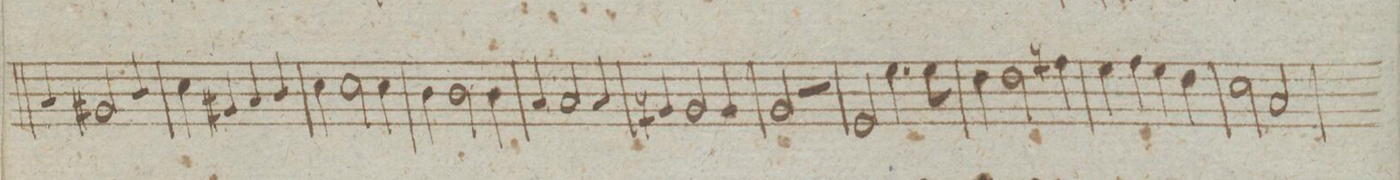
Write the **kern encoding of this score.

**kern	**dynam
*I"Violino Imo	*
*clefG2	*
*k[]	*
*met(c|)	*
*M2/2	*
4a/	.
2g#X/	.
4b/	.
=157	=157
4cc\	.
4g#X/	.
4a/	.
4b/	.
=158	=158
4cc\	.
2cc\	.
4cc\	.
=159	=159
4b\	.
2b\	.
4b\	.
=160	=160
4a/	.
2a/	.
4a/	.
=161	=161
4gn/	.
2g/	.
4g/	.
=162	=162
2g/	.
2r	.
=163	=163
2e/	.
4.ee\	.
8ee\	.
=164	=164
4dd\	.
2dd\	.
4ffn\	.
=165	=165
4ee\	.
4ff\	.
4ee\	.
4dd\	.
=166	=166
2cc\	.
2a/	.
=167	=167
*-	*-
